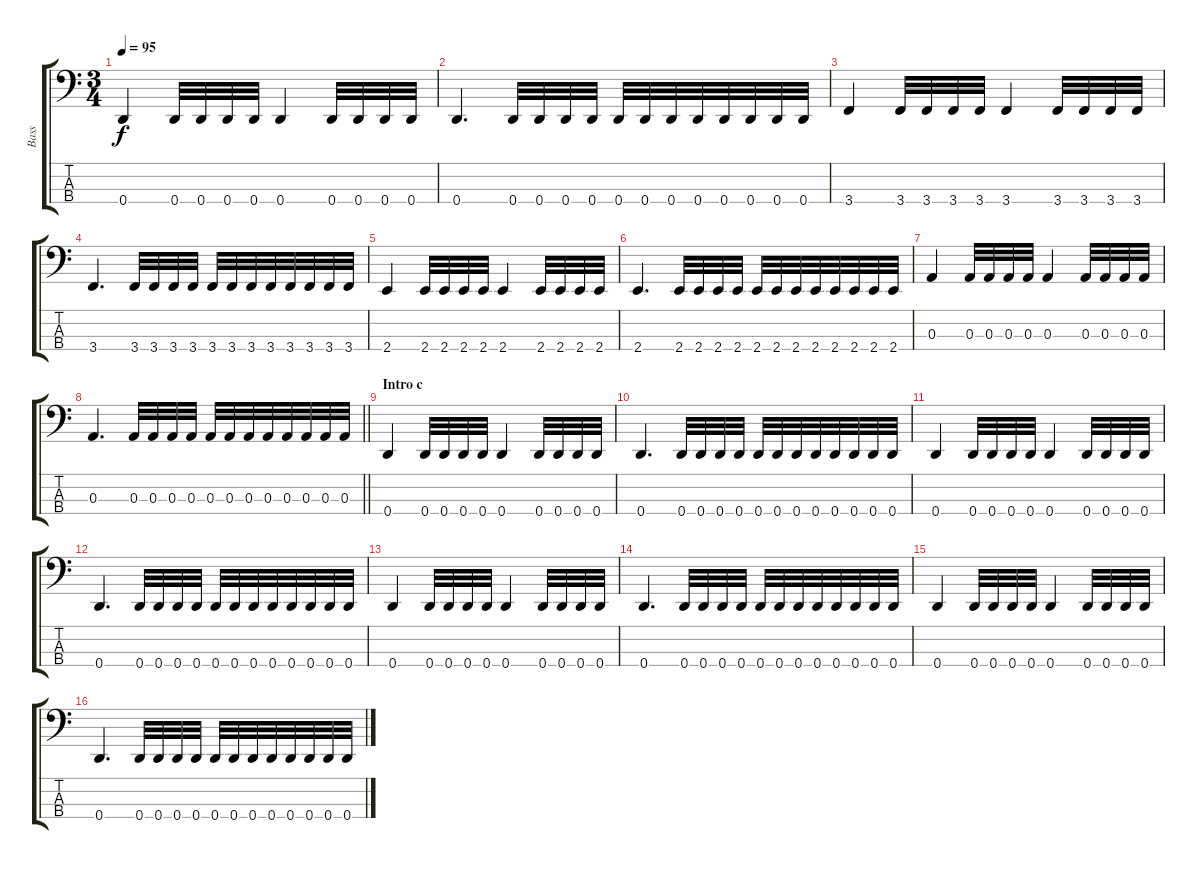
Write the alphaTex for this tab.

\track ("Bass" "Bass") {instrument electricbasspick}
\staff {score tabs}
\tuning (G2 D2 A1 D1) {hide}
\ts (3 4)
\tempo 95
\clef f4
\ks c
0.4.4{dy f} 0.4.32 0.4.32 0.4.32 0.4.32 0.4.4 0.4.32 0.4.32 0.4.32 0.4.32 |
0.4.4{d} 0.4.32 0.4.32 0.4.32 0.4.32 0.4.32 0.4.32 0.4.32 0.4.32 0.4.32 0.4.32 0.4.32 0.4.32 |
3.4.4 3.4.32 3.4.32 3.4.32 3.4.32 3.4.4 3.4.32 3.4.32 3.4.32 3.4.32 |
3.4.4{d} 3.4.32 3.4.32 3.4.32 3.4.32 3.4.32 3.4.32 3.4.32 3.4.32 3.4.32 3.4.32 3.4.32 3.4.32 |
2.4.4 2.4.32 2.4.32 2.4.32 2.4.32 2.4.4 2.4.32 2.4.32 2.4.32 2.4.32 |
2.4.4{d} 2.4.32 2.4.32 2.4.32 2.4.32 2.4.32 2.4.32 2.4.32 2.4.32 2.4.32 2.4.32 2.4.32 2.4.32 |
0.3.4 0.3.32 0.3.32 0.3.32 0.3.32 0.3.4 0.3.32 0.3.32 0.3.32 0.3.32 |
\barLineRight lightlight
0.3.4{d} 0.3.32 0.3.32 0.3.32 0.3.32 0.3.32 0.3.32 0.3.32 0.3.32 0.3.32 0.3.32 0.3.32 0.3.32 |
\section ("" "Intro c")
0.4.4 0.4.32 0.4.32 0.4.32 0.4.32 0.4.4 0.4.32 0.4.32 0.4.32 0.4.32 |
0.4.4{d} 0.4.32 0.4.32 0.4.32 0.4.32 0.4.32 0.4.32 0.4.32 0.4.32 0.4.32 0.4.32 0.4.32 0.4.32 |
0.4.4 0.4.32 0.4.32 0.4.32 0.4.32 0.4.4 0.4.32 0.4.32 0.4.32 0.4.32 |
0.4.4{d} 0.4.32 0.4.32 0.4.32 0.4.32 0.4.32 0.4.32 0.4.32 0.4.32 0.4.32 0.4.32 0.4.32 0.4.32 |
0.4.4 0.4.32 0.4.32 0.4.32 0.4.32 0.4.4 0.4.32 0.4.32 0.4.32 0.4.32 |
0.4.4{d} 0.4.32 0.4.32 0.4.32 0.4.32 0.4.32 0.4.32 0.4.32 0.4.32 0.4.32 0.4.32 0.4.32 0.4.32 |
0.4.4 0.4.32 0.4.32 0.4.32 0.4.32 0.4.4 0.4.32 0.4.32 0.4.32 0.4.32 |
0.4.4{d} 0.4.32 0.4.32 0.4.32 0.4.32 0.4.32 0.4.32 0.4.32 0.4.32 0.4.32 0.4.32 0.4.32 0.4.32
